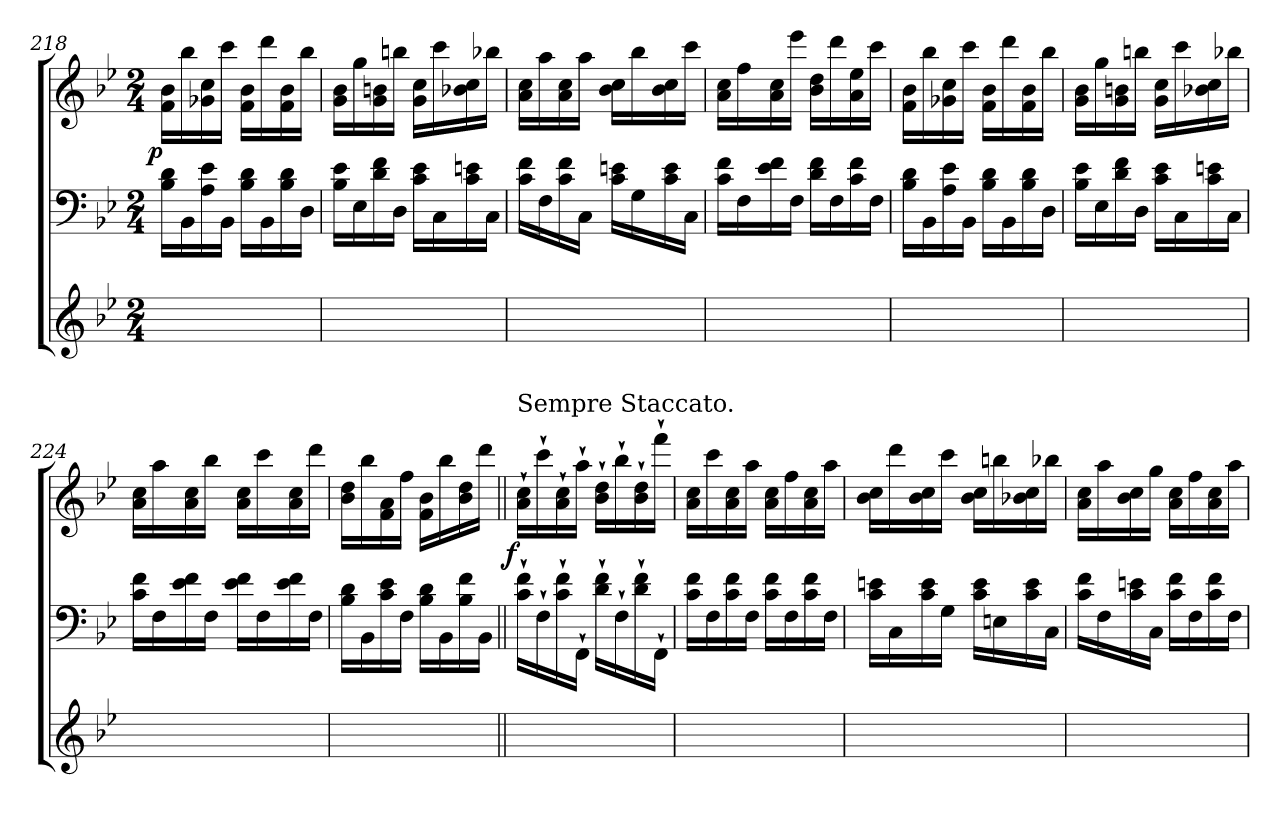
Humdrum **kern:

**kern	**kern	**kern	**dynam
*part2	*part1	*part1	*part1
*staff3	*staff2	*staff1	*staff1/2
*clefG2	*clefF4	*clefG2	*
*k[b-e-]	*k[b-e-]	*k[b-e-]	*
*M2/4	*M2/4	*M2/4	*
=218	=218	=218	=218
!	!	!	!LO:DY:b:rj
2ryy	16B- 16dLL	16f 16b-LL	p
.	16BB-	16bb-	.
.	16A 16e-	16g-X 16cc	.
.	16BB-JJ	16cccJJ	.
.	16B- 16dLL	16f 16b-LL	.
.	16BB-	16ddd	.
.	16B- 16d	16f 16b-	.
.	16DJJ	16bb-JJ	.
=219	=219	=219	=219
2ryy	16B- 16e-LL	16g 16b-LL	.
.	16E-	16gg	.
.	16d 16f	16g 16bn	.
.	16DJJ	16bbnJJ	.
.	16c 16e-LL	16g 16ccLL	.
.	16C	16ccc	.
.	16c 16en	16b-X 16cc	.
.	16CJJ	16bb-XJJ	.
=220	=220	=220	=220
2ryy	16c 16fLL	16a 16ccLL	.
.	16F	16aa	.
.	16c 16f	16a 16cc	.
.	16CJJ	16aaJJ	.
.	16c 16enLL	16b- 16ccLL	.
.	16G	16bb-	.
.	16c 16e	16b- 16cc	.
.	16CJJ	16cccJJ	.
=221	=221	=221	=221
2ryy	16c 16fLL	16a 16ccLL	.
.	16F	16ff	.
.	16e- 16f	16a 16cc	.
.	16FJJ	16eee-JJ	.
.	16d 16fLL	16b- 16ddLL	.
.	16F	16ddd	.
.	16c 16f	16a 16ee-	.
.	16FJJ	16cccJJ	.
=222	=222	=222	=222
2ryy	16B- 16dLL	16f 16b-LL	.
.	16BB-	16bb-	.
.	16A 16e-	16g-X 16cc	.
.	16BB-JJ	16cccJJ	.
.	16B- 16dLL	16f 16b-LL	.
.	16BB-	16ddd	.
.	16B- 16d	16f 16b-	.
.	16DJJ	16bb-JJ	.
=223	=223	=223	=223
2ryy	16B- 16e-LL	16g 16b-LL	.
.	16E-	16gg	.
.	16d 16f	16g 16bn	.
.	16DJJ	16bbnJJ	.
.	16c 16e-LL	16g 16ccLL	.
.	16C	16ccc	.
.	16c 16en	16b-X 16cc	.
.	16CJJ	16bb-XJJ	.
=224	=224	=224	=224
2ryy	16c 16fLL	16a 16ccLL	.
.	16F	16aa	.
.	16e- 16f	16a 16cc	.
.	16FJJ	16bb-JJ	.
.	16e- 16fLL	16a 16ccLL	.
.	16F	16ccc	.
.	16e- 16f	16a 16cc	.
.	16FJJ	16dddJJ	.
=225	=225	=225	=225
2ryy	16B- 16dLL	16b- 16ddLL	.
.	16BB-	16bb-	.
.	16c 16e-	16f 16a	.
.	16FJJ	16ffJJ	.
.	16B- 16dLL	16f 16b-LL	.
.	16BB-	16bb-	.
.	16B- 16f	16b- 16dd	.
.	16BB-JJ	16dddJJ	.
=226||	=226||	=226||	=226||
!	!	!LO:TX:a:t=Sempre Staccato.	!
!	!	!	!LO:DY:b:rj
2ryy	16c` 16f`LL	16a` 16cc`LL	f
.	16F`	16ccc`	.
.	16c` 16f`	16a` 16cc`	.
.	16FF`JJ	16aa`JJ	.
.	16d` 16f`LL	16b-` 16dd`LL	.
.	16F`	16bb-`	.
.	16d` 16f`	16b-` 16dd`	.
.	16FF`JJ	16fff`JJ	.
=227	=227	=227	=227
2ryy	16c 16fLL	16a 16ccLL	.
.	16F	16ccc	.
.	16c 16f	16a 16cc	.
.	16FJJ	16aaJJ	.
.	16c 16fLL	16a 16ccLL	.
.	16F	16ff	.
.	16c 16f	16a 16cc	.
.	16FJJ	16aaJJ	.
=228	=228	=228	=228
2ryy	16c 16enLL	16b- 16ccLL	.
.	16C	16ddd	.
.	16c 16e	16b- 16cc	.
.	16GJJ	16cccJJ	.
.	16c 16eLL	16b- 16ccLL	.
.	16En	16bbn	.
.	16c 16e	16b-X 16cc	.
.	16CJJ	16bb-XJJ	.
=229	=229	=229	=229
2ryy	16c 16fLL	16a 16ccLL	.
.	16F	16aa	.
.	16c 16en	16b- 16cc	.
.	16CJJ	16ggJJ	.
.	16c 16fLL	16a 16ccLL	.
.	16F	16ff	.
.	16c 16f	16a 16cc	.
.	16FJJ	16aaJJ	.
=	=	=	=
*-	*-	*-	*-
